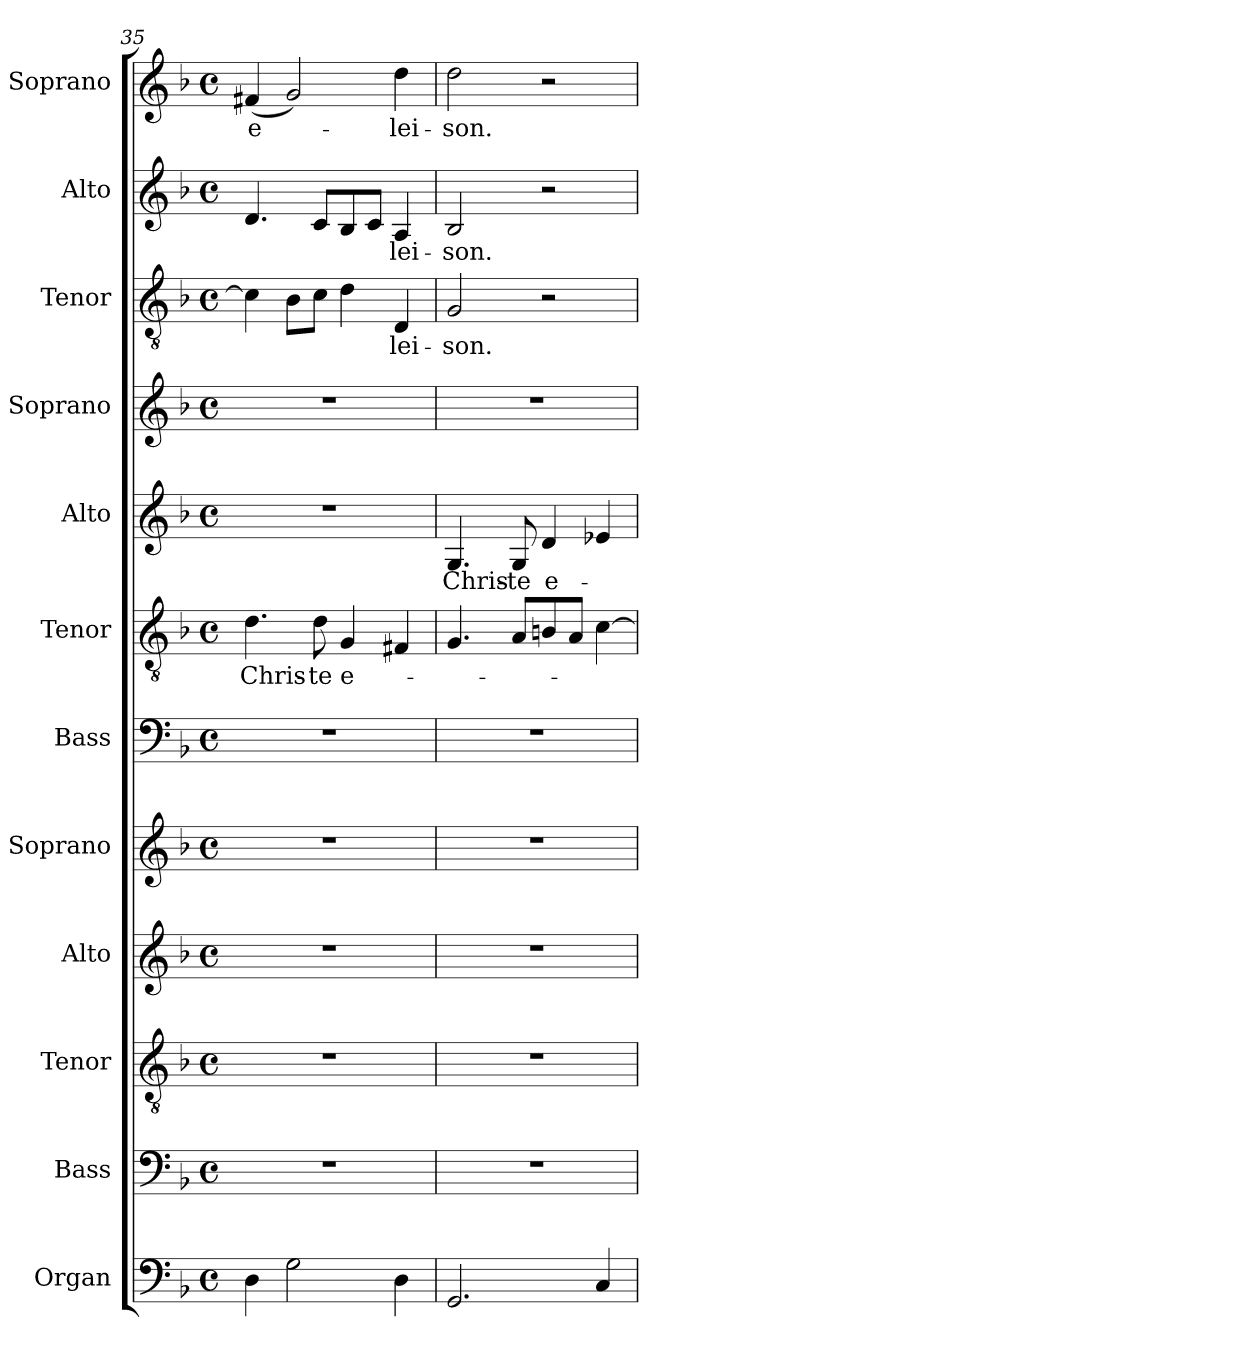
**kern	**kern	**kern	**kern	**kern	**kern	**kern	**text	**kern	**text	**kern	**kern	**text	**kern	**text	**kern	**text
*part12	*part11	*part10	*part9	*part8	*part7	*part6	*part6	*part5	*part5	*part4	*part3	*part3	*part2	*part2	*part1	*part1
*staff12	*staff11	*staff10	*staff9	*staff8	*staff7	*staff6	*staff6	*staff5	*staff5	*staff4	*staff3	*staff3	*staff2	*staff2	*staff1	*staff1
*I"Organ	*I"Bass	*I"Tenor	*I"Alto	*I"Soprano	*I"Bass	*I"Tenor	*	*I"Alto	*	*I"Soprano	*I"Tenor	*	*I"Alto	*	*I"Soprano	*
*I'Org.	*I'B.	*I'T.	*I'A.	*I'S.	*I'B.	*I'T.	*	*I'A.	*	*I'S.	*I'T.	*	*I'A.	*	*I'S.	*
*clefF4	*clefF4	*clefGv2	*clefG2	*clefG2	*clefF4	*clefGv2	*	*clefG2	*	*clefG2	*clefGv2	*	*clefG2	*	*clefG2	*
*	*	*ITrd7c12	*	*	*	*ITrd7c12	*	*	*	*	*ITrd7c12	*	*	*	*	*
*k[b-]	*k[b-]	*k[b-]	*k[b-]	*k[b-]	*k[b-]	*k[b-]	*	*k[b-]	*	*k[b-]	*k[b-]	*	*k[b-]	*	*k[b-]	*
*F:	*F:	*F:	*F:	*F:	*F:	*F:	*	*F:	*	*F:	*F:	*	*F:	*	*F:	*
*M4/4	*M4/4	*M4/4	*M4/4	*M4/4	*M4/4	*M4/4	*	*M4/4	*	*M4/4	*M4/4	*	*M4/4	*	*M4/4	*
*met(c)	*met(c)	*met(c)	*met(c)	*met(c)	*met(c)	*met(c)	*	*met(c)	*	*met(c)	*met(c)	*	*met(c)	*	*met(c)	*
=35	=35	=35	=35	=35	=35	=35	=35	=35	=35	=35	=35	=35	=35	=35	=35	=35
!	!	!	!	!	!	!	!LO:LY:b:color=#000000	!	!	!	!	!	!	!	!	!
!	!	!	!	!	!	!	!	!	!	!	!	!	!	!	!	!LO:LY:b:color=#000000
4Di\	1r	1r	1r	1r	1r	4.Di\	Chris-	1r	.	1r	4Ci\]	.	4.di/	.	(4f#Xi/	e-
2Gi\	.	.	.	.	.	.	.	.	.	.	8BB-i\L	.	.	.	2gi/)	.
!	!	!	!	!	!	!	!LO:LY:b:color=#000000	!	!	!	!	!	!	!	!	!
.	.	.	.	.	.	8Di\	-te	.	.	.	8Ci\J	.	8ci/L	.	.	.
!	!	!	!	!	!	!	!LO:LY:b:color=#000000	!	!	!	!	!	!	!	!	!
.	.	.	.	.	.	4GGi/	e-	.	.	.	4Di\	.	8B-i/	.	.	.
.	.	.	.	.	.	.	.	.	.	.	.	.	8ci/J	.	.	.
!	!	!	!	!	!	!	!	!	!	!	!	!LO:LY:b:color=#000000	!	!	!	!
!	!	!	!	!	!	!	!	!	!	!	!	!	!	!LO:LY:b:color=#000000	!	!
!	!	!	!	!	!	!	!	!	!	!	!	!	!	!	!	!LO:LY:b:color=#000000
4Di\	.	.	.	.	.	4FF#Xi/	.	.	.	.	4DDi/	-lei-	4Ai/	-lei-	4ddi\	-lei-
=36	=36	=36	=36	=36	=36	=36	=36	=36	=36	=36	=36	=36	=36	=36	=36	=36
!	!	!	!	!	!	!	!	!	!LO:LY:b:color=#000000	!	!	!	!	!	!	!
!	!	!	!	!	!	!	!	!	!	!	!	!LO:LY:b:color=#000000	!	!	!	!
!	!	!	!	!	!	!	!	!	!	!	!	!	!	!LO:LY:b:color=#000000	!	!
!	!	!	!	!	!	!	!	!	!	!	!	!	!	!	!	!LO:LY:b:color=#000000
2.GGi/	1r	1r	1r	1r	1r	4.GGi/	.	4.Gi/	Chris-	1r	2GGi/	-son.	2B-i/	-son.	2ddi\	-son.
!	!	!	!	!	!	!	!	!	!LO:LY:b:color=#000000	!	!	!	!	!	!	!
.	.	.	.	.	.	8AAi/L	.	8Gi/	-te	.	.	.	.	.	.	.
!	!	!	!	!	!	!	!	!	!LO:LY:b:color=#000000	!	!	!	!	!	!	!
.	.	.	.	.	.	8BBni/	.	4di/	e-	.	2r	.	2r	.	2r	.
.	.	.	.	.	.	8AAi/J	.	.	.	.	.	.	.	.	.	.
4Ci/	.	.	.	.	.	[>4Ci\	.	4e-Xi/	.	.	.	.	.	.	.	.
=	=	=	=	=	=	=	=	=	=	=	=	=	=	=	=	=
*-	*-	*-	*-	*-	*-	*-	*-	*-	*-	*-	*-	*-	*-	*-	*-	*-
